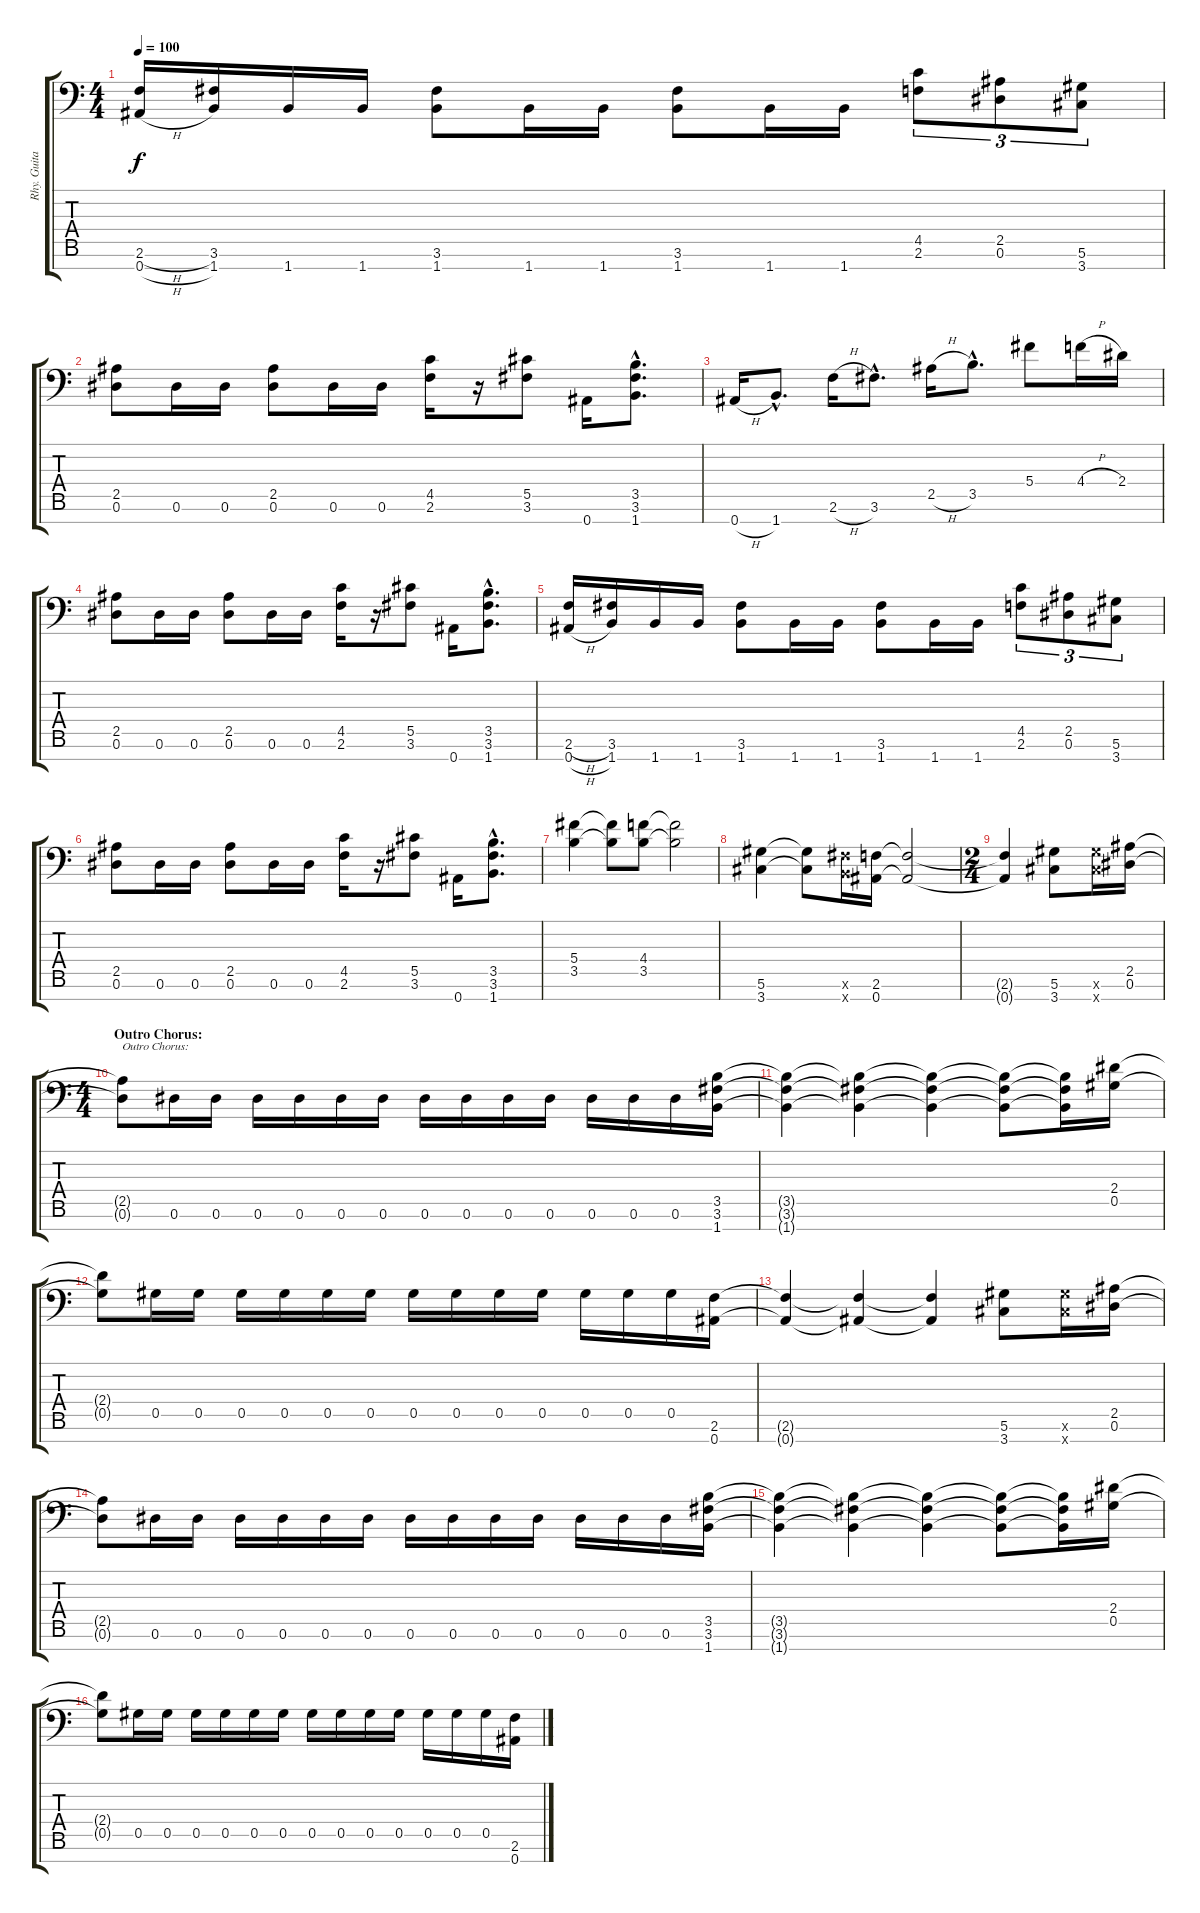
\track ("Rhy. Guitar 1" "Rhy. Guita") {instrument distortionguitar}
\staff {score tabs}
\tuning (Eb4 Bb3 Gb3 Db3 Ab2 Eb2 Bb1) {hide}
\ts (4 4)
\tempo 100
\clef f4
\ks c
(2.6{h} 0.7{h}).16{dy f} (3.6 1.7).16 1.7.16 1.7.16 (3.6 1.7).8 1.7.16 1.7.16 (3.6 1.7).8 1.7.16 1.7.16 (4.5 2.6).8{tu (3 2)} (2.5 0.6).8{tu (3 2)} (5.6 3.7).8{tu (3 2)} |
(2.5 0.6).8 0.6.16 0.6.16 (2.5 0.6).8 0.6.16 0.6.16 (4.5 2.6).16 r.16 (5.5 3.6).8 0.7.16 (3.5{hac} 3.6{hac} 1.7{hac}).8{d} |
0.7{h}.16 1.7{hac}.8{d} 2.6{h}.16 3.6{hac}.8{d} 2.5{h}.16 3.5{hac}.8{d} 5.4.8 4.4{h}.16 2.4.16 |
(2.5 0.6).8 0.6.16 0.6.16 (2.5 0.6).8 0.6.16 0.6.16 (4.5 2.6).16 r.16 (5.5 3.6).8 0.7.16 (3.5{hac} 3.6{hac} 1.7{hac}).8{d} |
(2.6{h} 0.7{h}).16 (3.6 1.7).16 1.7.16 1.7.16 (3.6 1.7).8 1.7.16 1.7.16 (3.6 1.7).8 1.7.16 1.7.16 (4.5 2.6).8{tu (3 2)} (2.5 0.6).8{tu (3 2)} (5.6 3.7).8{tu (3 2)} |
(2.5 0.6).8 0.6.16 0.6.16 (2.5 0.6).8 0.6.16 0.6.16 (4.5 2.6).16 r.16 (5.5 3.6).8 0.7.16 (3.5{hac} 3.6{hac} 1.7{hac}).8{d} |
(5.4 3.5).4 (5.4{t} 3.5{t}).8 (4.4 3.5).8 (4.4{t} 3.5{t}).2 |
(5.6 3.7).4 (5.6{t} 3.7{t}).8 (3.6{x} 1.7{x}).16 (2.6 0.7).16 (2.6{t} 0.7{t}).2 |
\ts (2 4)
(2.6{t} 0.7{t}).4 (5.6 3.7).8 (5.6{x} 3.7{x}).16 (2.5 0.6).16 |
\ts (4 4)
\section ("" "Outro Chorus:")
(2.5{t} 0.6{t}).8{txt "Outro Chorus:"} 0.6.16 0.6.16 0.6.16 0.6.16 0.6.16 0.6.16 0.6.16 0.6.16 0.6.16 0.6.16 0.6.16 0.6.16 0.6.16 (3.5 3.6 1.7).16 |
(3.5{t} 3.6{t} 1.7{t}).4 (3.5{t} 3.6{t} 1.7{t}).4 (3.5{t} 3.6{t} 1.7{t}).4 (3.5{t} 3.6{t} 1.7{t}).8 (3.5{t} 3.6{t} 1.7{t}).16 (2.4 0.5).16 |
(2.4{t} 0.5{t}).8 0.5.16 0.5.16 0.5.16 0.5.16 0.5.16 0.5.16 0.5.16 0.5.16 0.5.16 0.5.16 0.5.16 0.5.16 0.5.16 (2.6 0.7).16 |
(2.6{t} 0.7{t}).4 (2.6{t} 0.7{t}).4 (2.6{t} 0.7{t}).4 (5.6 3.7).8 (5.6{x} 3.7{x}).16 (2.5 0.6).16 |
(2.5{t} 0.6{t}).8 0.6.16 0.6.16 0.6.16 0.6.16 0.6.16 0.6.16 0.6.16 0.6.16 0.6.16 0.6.16 0.6.16 0.6.16 0.6.16 (3.5 3.6 1.7).16 |
(3.5{t} 3.6{t} 1.7{t}).4 (3.5{t} 3.6{t} 1.7{t}).4 (3.5{t} 3.6{t} 1.7{t}).4 (3.5{t} 3.6{t} 1.7{t}).8 (3.5{t} 3.6{t} 1.7{t}).16 (2.4 0.5).16 |
(2.4{t} 0.5{t}).8 0.5.16 0.5.16 0.5.16 0.5.16 0.5.16 0.5.16 0.5.16 0.5.16 0.5.16 0.5.16 0.5.16 0.5.16 0.5.16 (2.6 0.7).16
